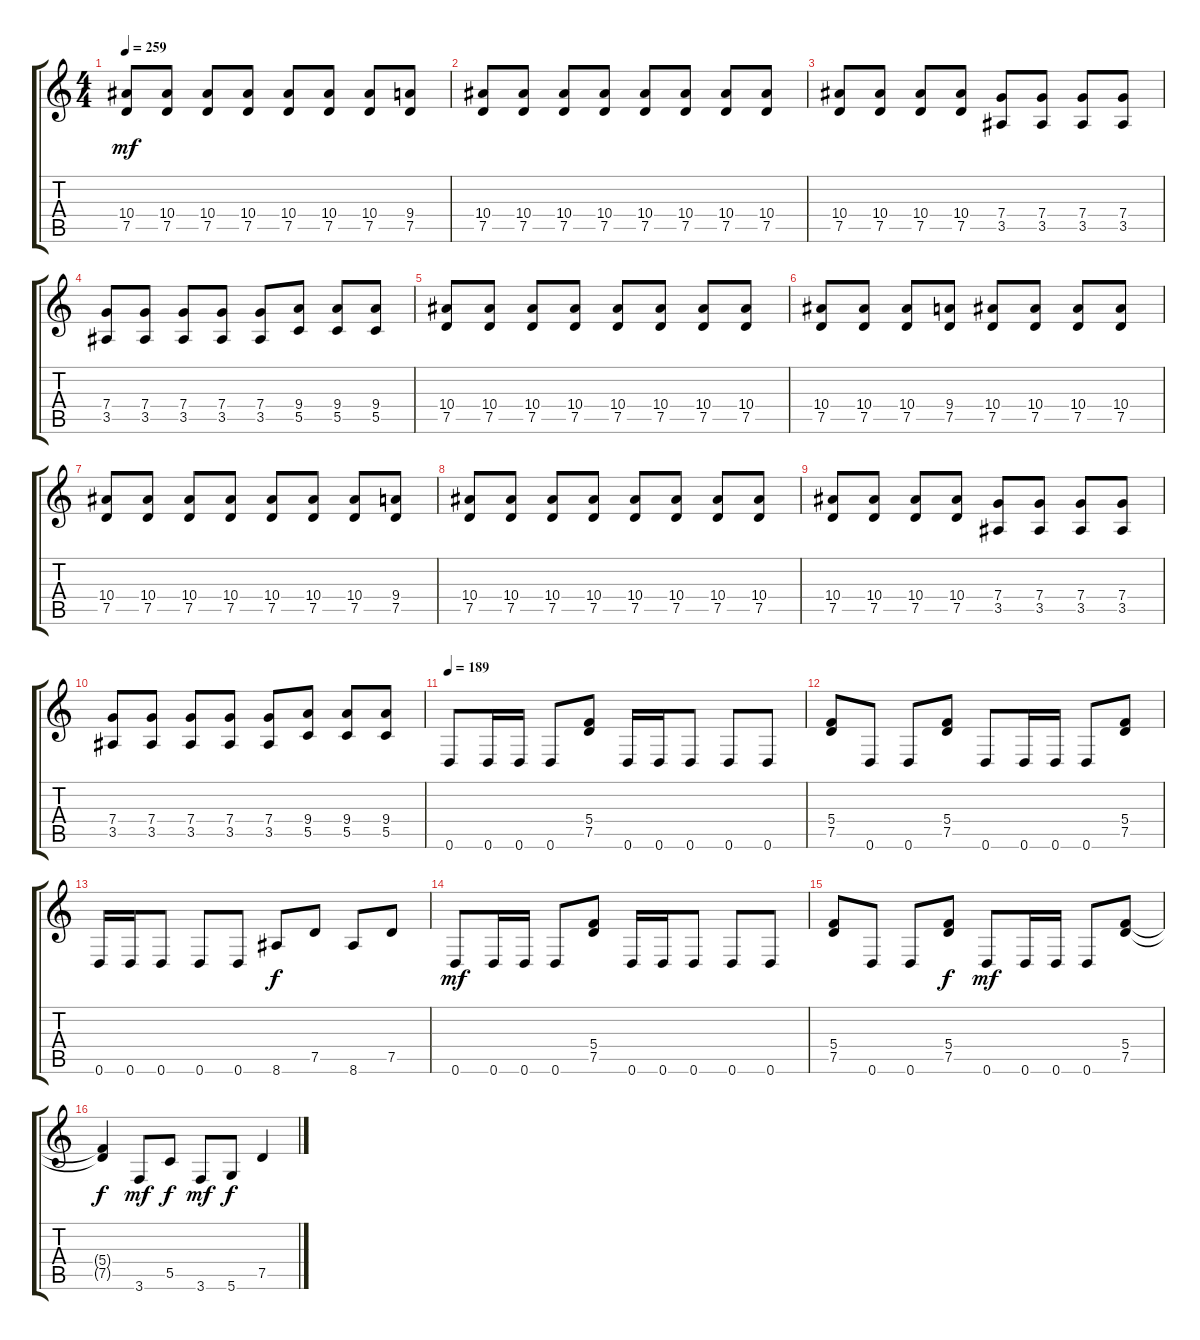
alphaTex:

\track "" {instrument distortionguitar}
\staff {score tabs}
\tuning (D4 A3 F3 C3 G2 D2) {hide}
\ts (4 4)
\tempo 259
\clef g2
\ks c
(10.4 7.5).8{dy mf} (10.4 7.5).8 (10.4 7.5).8 (10.4 7.5).8 (10.4 7.5).8 (10.4 7.5).8 (10.4 7.5).8 (9.4 7.5).8 |
(10.4 7.5).8 (10.4 7.5).8 (10.4 7.5).8 (10.4 7.5).8 (10.4 7.5).8 (10.4 7.5).8 (10.4 7.5).8 (10.4 7.5).8 |
(10.4 7.5).8 (10.4 7.5).8 (10.4 7.5).8 (10.4 7.5).8 (7.4 3.5).8 (7.4 3.5).8 (7.4 3.5).8 (7.4 3.5).8 |
(7.4 3.5).8 (7.4 3.5).8 (7.4 3.5).8 (7.4 3.5).8 (7.4 3.5).8 (9.4 5.5).8 (9.4 5.5).8 (9.4 5.5).8 |
(10.4 7.5).8 (10.4 7.5).8 (10.4 7.5).8 (10.4 7.5).8 (10.4 7.5).8 (10.4 7.5).8 (10.4 7.5).8 (10.4 7.5).8 |
(10.4 7.5).8 (10.4 7.5).8 (10.4 7.5).8 (9.4 7.5).8 (10.4 7.5).8 (10.4 7.5).8 (10.4 7.5).8 (10.4 7.5).8 |
(10.4 7.5).8 (10.4 7.5).8 (10.4 7.5).8 (10.4 7.5).8 (10.4 7.5).8 (10.4 7.5).8 (10.4 7.5).8 (9.4 7.5).8 |
(10.4 7.5).8 (10.4 7.5).8 (10.4 7.5).8 (10.4 7.5).8 (10.4 7.5).8 (10.4 7.5).8 (10.4 7.5).8 (10.4 7.5).8 |
(10.4 7.5).8 (10.4 7.5).8 (10.4 7.5).8 (10.4 7.5).8 (7.4 3.5).8 (7.4 3.5).8 (7.4 3.5).8 (7.4 3.5).8 |
(7.4 3.5).8 (7.4 3.5).8 (7.4 3.5).8 (7.4 3.5).8 (7.4 3.5).8 (9.4 5.5).8 (9.4 5.5).8 (9.4 5.5).8 |
\tempo 189
0.6.8 0.6.16 0.6.16 0.6.8 (5.4 7.5).8 0.6.16 0.6.16 0.6.8 0.6.8 0.6.8 |
(5.4 7.5).8 0.6.8 0.6.8 (5.4 7.5).8 0.6.8 0.6.16 0.6.16 0.6.8 (5.4 7.5).8 |
0.6.16 0.6.16 0.6.8 0.6.8 0.6.8 8.6.8{dy f} 7.5.8 8.6.8 7.5.8 |
0.6.8{dy mf} 0.6.16 0.6.16 0.6.8 (5.4 7.5).8 0.6.16 0.6.16 0.6.8 0.6.8 0.6.8 |
(5.4 7.5).8 0.6.8 0.6.8 (5.4 7.5).8{dy f} 0.6.8{dy mf} 0.6.16 0.6.16 0.6.8 (5.4 7.5).8 |
(5.4{t} 7.5{t}).4{dy f} 3.6.8{dy mf} 5.5.8{dy f} 3.6.8{dy mf} 5.6.8{dy f} 7.5.4
